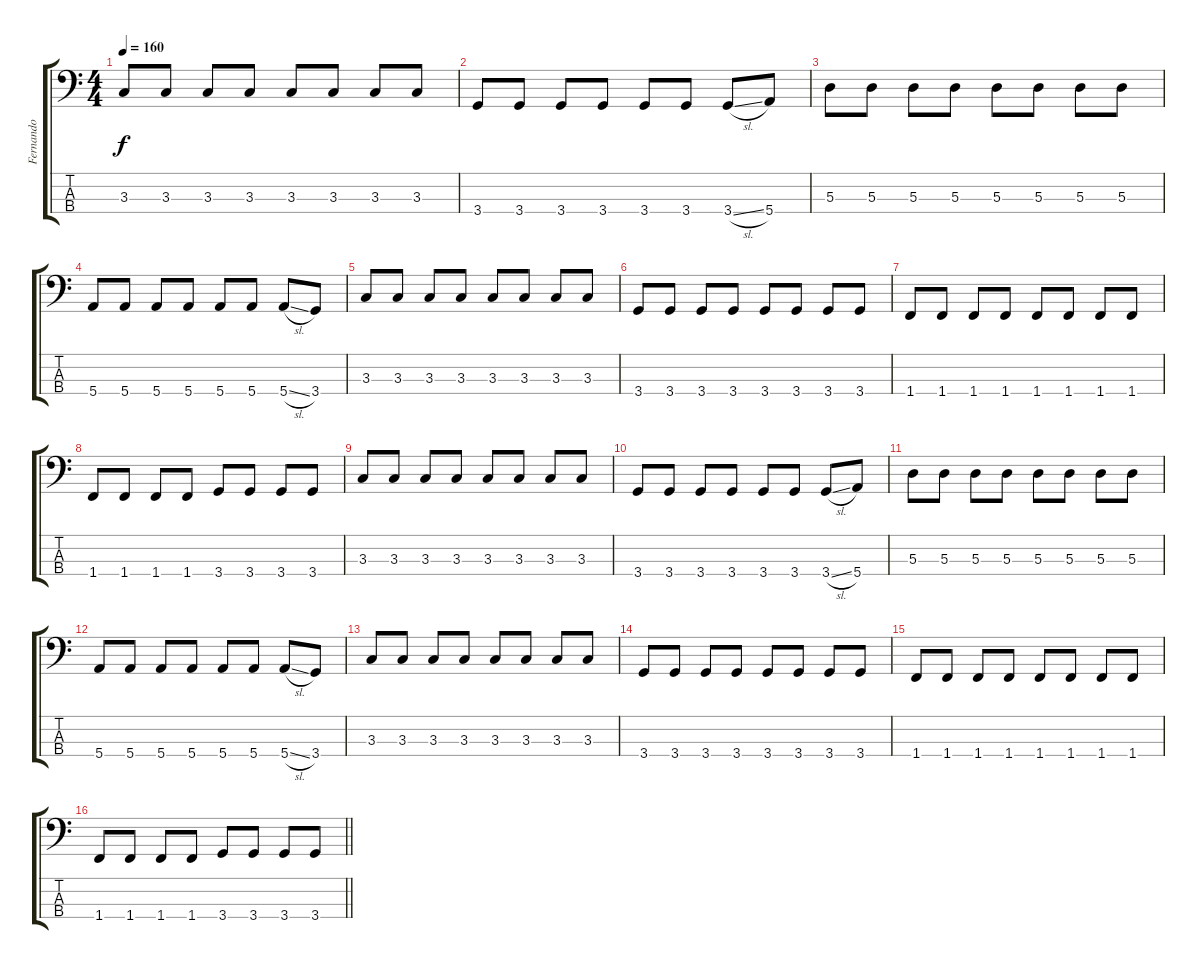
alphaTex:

\track ("Fernando" "Fernando") {instrument electricbassfinger}
\staff {score tabs}
\tuning (G2 D2 A1 E1) {hide}
\ts (4 4)
\tempo 160
\clef f4
\ks c
3.3.8{dy f} 3.3.8 3.3.8 3.3.8 3.3.8 3.3.8 3.3.8 3.3.8 |
3.4.8 3.4.8 3.4.8 3.4.8 3.4.8 3.4.8 3.4{sl}.8 5.4.8 |
5.3.8 5.3.8 5.3.8 5.3.8 5.3.8 5.3.8 5.3.8 5.3.8 |
5.4.8 5.4.8 5.4.8 5.4.8 5.4.8 5.4.8 5.4{sl}.8 3.4.8 |
3.3.8 3.3.8 3.3.8 3.3.8 3.3.8 3.3.8 3.3.8 3.3.8 |
3.4.8 3.4.8 3.4.8 3.4.8 3.4.8 3.4.8 3.4.8 3.4.8 |
1.4.8 1.4.8 1.4.8 1.4.8 1.4.8 1.4.8 1.4.8 1.4.8 |
1.4.8 1.4.8 1.4.8 1.4.8 3.4.8 3.4.8 3.4.8 3.4.8 |
3.3.8 3.3.8 3.3.8 3.3.8 3.3.8 3.3.8 3.3.8 3.3.8 |
3.4.8 3.4.8 3.4.8 3.4.8 3.4.8 3.4.8 3.4{sl}.8 5.4.8 |
5.3.8 5.3.8 5.3.8 5.3.8 5.3.8 5.3.8 5.3.8 5.3.8 |
5.4.8 5.4.8 5.4.8 5.4.8 5.4.8 5.4.8 5.4{sl}.8 3.4.8 |
3.3.8 3.3.8 3.3.8 3.3.8 3.3.8 3.3.8 3.3.8 3.3.8 |
3.4.8 3.4.8 3.4.8 3.4.8 3.4.8 3.4.8 3.4.8 3.4.8 |
1.4.8 1.4.8 1.4.8 1.4.8 1.4.8 1.4.8 1.4.8 1.4.8 |
\barLineRight lightlight
1.4.8 1.4.8 1.4.8 1.4.8 3.4.8 3.4.8 3.4.8 3.4.8
